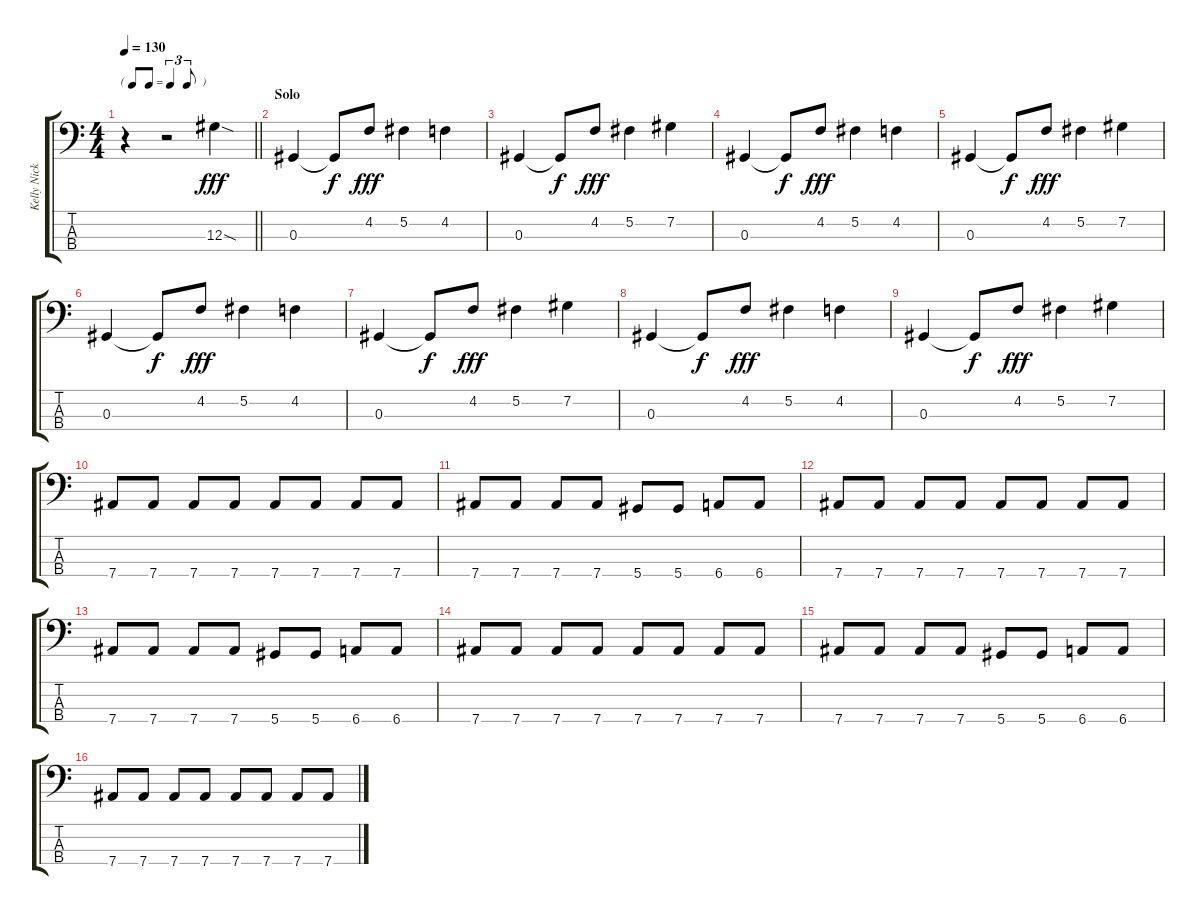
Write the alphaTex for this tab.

\track ("Kelly Nickels - Bass" "Kelly Nick") {instrument electricbasspick}
\staff {score tabs}
\tuning (Gb2 Db2 Ab1 Eb1) {hide}
\ts (4 4)
\tf triplet8th
\tempo 130
\clef f4
\barLineRight lightlight
\ks c
r.4{dy fff} r.2 12.3{sod}.4 |
\section ("" "Solo")
0.3.4 0.3{t}.8{dy f} 4.2.8{dy fff} 5.2.4 4.2.4 |
0.3.4 0.3{t}.8{dy f} 4.2.8{dy fff} 5.2.4 7.2.4 |
0.3.4 0.3{t}.8{dy f} 4.2.8{dy fff} 5.2.4 4.2.4 |
0.3.4 0.3{t}.8{dy f} 4.2.8{dy fff} 5.2.4 7.2.4 |
0.3.4 0.3{t}.8{dy f} 4.2.8{dy fff} 5.2.4 4.2.4 |
0.3.4 0.3{t}.8{dy f} 4.2.8{dy fff} 5.2.4 7.2.4 |
0.3.4 0.3{t}.8{dy f} 4.2.8{dy fff} 5.2.4 4.2.4 |
0.3.4 0.3{t}.8{dy f} 4.2.8{dy fff} 5.2.4 7.2.4 |
7.4.8 7.4.8 7.4.8 7.4.8 7.4.8 7.4.8 7.4.8 7.4.8 |
7.4.8 7.4.8 7.4.8 7.4.8 5.4.8 5.4.8 6.4.8 6.4.8 |
7.4.8 7.4.8 7.4.8 7.4.8 7.4.8 7.4.8 7.4.8 7.4.8 |
7.4.8 7.4.8 7.4.8 7.4.8 5.4.8 5.4.8 6.4.8 6.4.8 |
7.4.8 7.4.8 7.4.8 7.4.8 7.4.8 7.4.8 7.4.8 7.4.8 |
7.4.8 7.4.8 7.4.8 7.4.8 5.4.8 5.4.8 6.4.8 6.4.8 |
7.4.8 7.4.8 7.4.8 7.4.8 7.4.8 7.4.8 7.4.8 7.4.8
